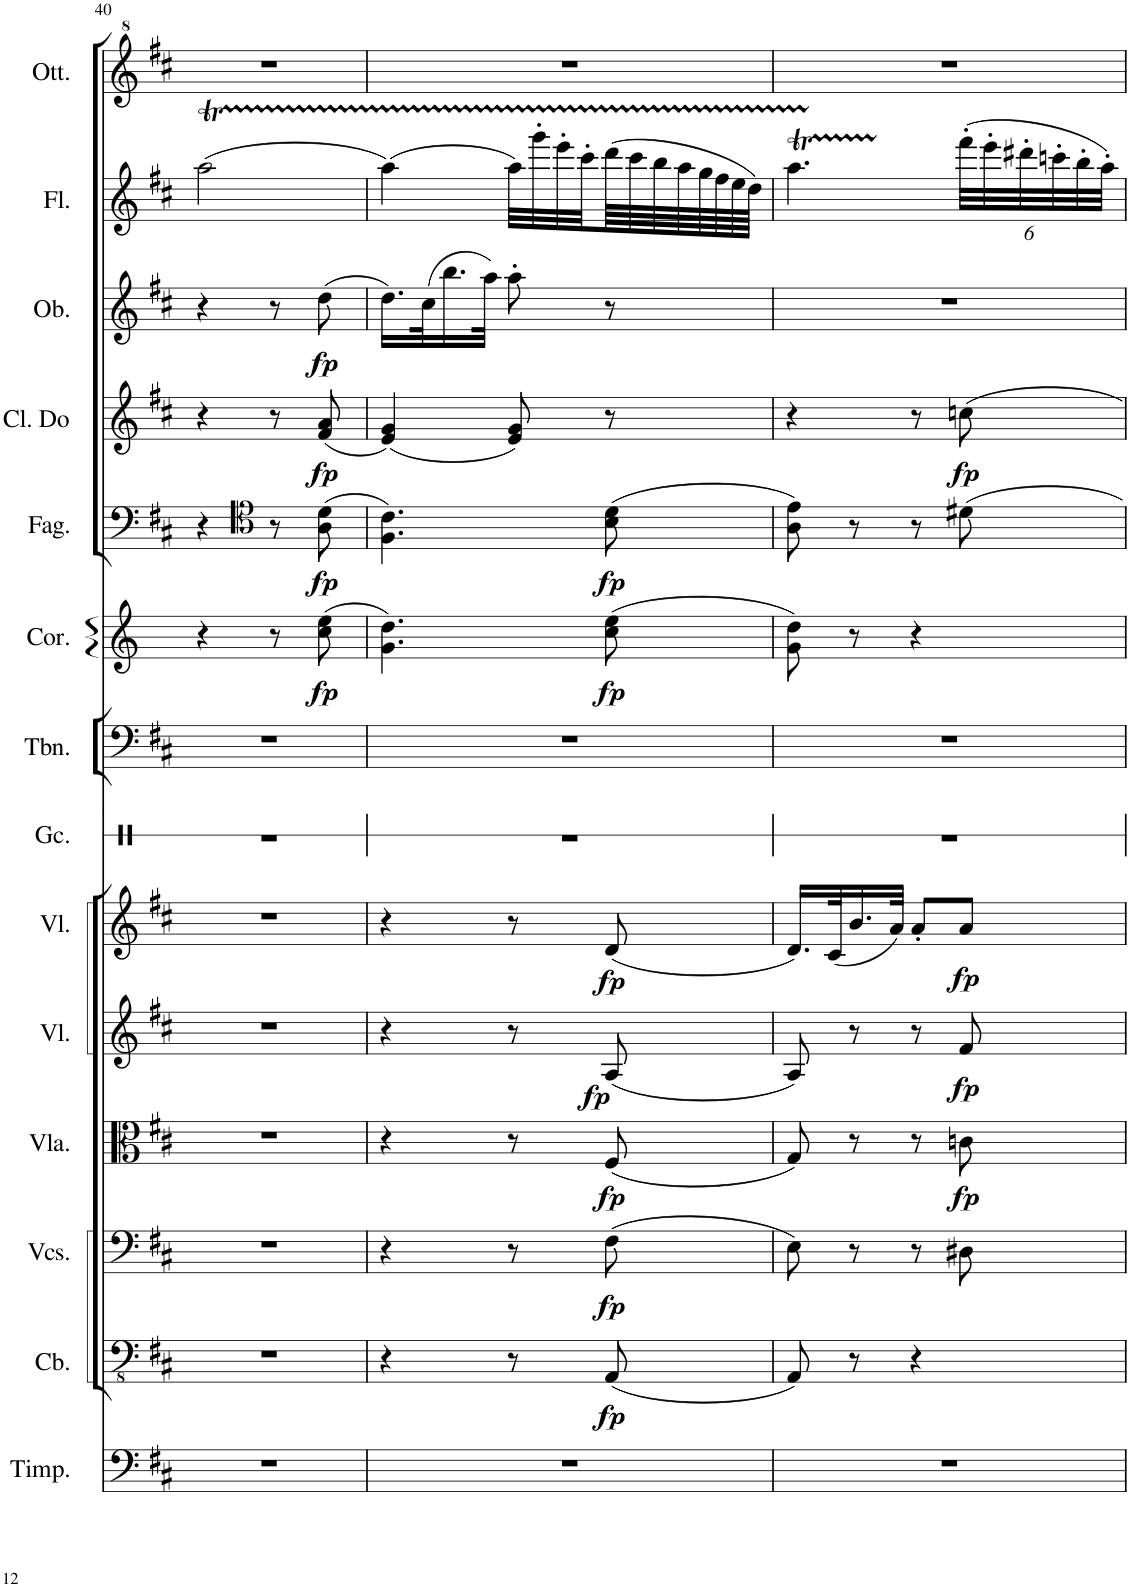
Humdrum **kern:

**kern	**kern	**dynam	**kern	**dynam	**kern	**dynam	**kern	**dynam	**kern	**dynam	**kern	**kern	**kern	**dynam	**kern	**dynam	**kern	**dynam	**kern	**dynam	**kern	**kern
*part14	*part13	*part13	*part12	*part12	*part11	*part11	*part10	*part10	*part9	*part9	*part8	*part7	*part6	*part6	*part5	*part5	*part4	*part4	*part3	*part3	*part2	*part1
*staff14	*staff13	*staff13	*staff12	*staff12	*staff11	*staff11	*staff10	*staff10	*staff9	*staff9	*staff8	*staff7	*staff6	*staff6	*staff5	*staff5	*staff4	*staff4	*staff3	*staff3	*staff2	*staff1
*I"Timpani	*I"Contrabbassi	*	*I"Violoncelli	*	*I"Viole	*	*I"Violini	*	*I"Violini	*	*I"Grancassa	*I"Trombone	*I"Corno in Re	*	*I"Fagotto	*	*I"Clarinetto in Do	*	*I"Oboe	*	*I"Flauto	*I"Ottavino
*I'Timp.	*I'Cb.	*	*	*	*	*	*I'Vl.	*	*I'Vl.	*	*I'Gc.	*I'Tbn.	*I'Cor.	*	*I'Fag.	*	*I'Cl. Do	*	*I'Ob.	*	*I'Fl.	*I'Ott.
!!LO:PB:g=z
*clefF4	*clefFv4	*	*clefF4	*	*clefC3	*	*clefG2	*	*clefG2	*	*clefX	*clefF4	*clefG2	*	*clefF4	*	*clefG2	*	*clefG2	*	*clefG2	*clefG^2
*	*	*	*	*	*	*	*	*	*	*	*	*	*Trd6c10	*	*	*	*Trd1c2	*	*	*	*	*Trd-7c-12
*k[f#c#]	*k[f#c#]	*	*k[f#c#]	*	*k[f#c#]	*	*k[f#c#]	*	*k[f#c#]	*	*k[]	*k[f#c#]	*k[]	*	*k[f#c#]	*	*k[f#c#]	*	*k[f#c#]	*	*k[f#c#]	*k[f#c#]
*M2/4	*M2/4	*	*M2/4	*	*M2/4	*	*M2/4	*	*M2/4	*	*M2/4	*M2/4	*M2/4	*	*M2/4	*	*M2/4	*	*M2/4	*	*M2/4	*M2/4
=40	=40	=40	=40	=40	=40	=40	=40	=40	=40	=40	=40	=40	=40	=40	=40	=40	=40	=40	=40	=40	=40	=40
2r	2r	.	2r	.	2r	.	2r	.	2r	.	2r	2r	4r	.	4r	.	4r	.	4r	.	(2aaT\	2r
*	*	*	*	*	*	*	*	*	*	*	*	*	*	*	*clefC4	*	*	*	*	*	*	*
.	.	.	.	.	.	.	.	.	.	.	.	.	8r	.	8r	.	8r	.	8r	.	.	.
!	!	!	!	!	!	!	!	!	!	!	!	!	!	!LO:DY:b	!	!LO:DY:b	!	!LO:DY:b	!	!LO:DY:b	!	!
.	.	.	.	.	.	.	.	.	.	.	.	.	(8cc\ 8ee\	fp	(8A\ 8d\	fp	(8f#/ 8a/	fp	(8dd\	fp	.	.
=41	=41	=41	=41	=41	=41	=41	=41	=41	=41	=41	=41	=41	=41	=41	=41	=41	=41	=41	=41	=41	=41	=41
2r	4r	.	4r	.	4r	.	4r	.	4r	.	2r	2r	4.g\ 4.dd\)	.	4.F#\ 4.c#\)	.	(4e/ 4g/)	.	16.dd\LL)	.	(4aa\)	2r
.	.	.	.	.	.	.	.	.	.	.	.	.	.	.	.	.	.	.	(32cc#\K	.	.	.
.	.	.	.	.	.	.	.	.	.	.	.	.	.	.	.	.	.	.	16.bb\	.	.	.
.	.	.	.	.	.	.	.	.	.	.	.	.	.	.	.	.	.	.	32aa\JJk)	.	.	.
.	8r	.	8r	.	8r	.	8r	.	8r	.	.	.	.	.	.	.	8e/ 8g/)	.	8aa'\	.	32aa\LLL)	.
.	.	.	.	.	.	.	.	.	.	.	.	.	.	.	.	.	.	.	.	.	32ggg'\	.
.	.	.	.	.	.	.	.	.	.	.	.	.	.	.	.	.	.	.	.	.	32eee'\	.
.	.	.	.	.	.	.	.	.	.	.	.	.	.	.	.	.	.	.	.	.	32ccc#'\	.
!	!	!LO:DY:b	!	!LO:DY:b	!	!LO:DY:b	!	!LO:DY:b	!	!LO:DY:b	!	!	!	!LO:DY:b	!	!LO:DY:b	!	!	!	!	!	!
.	(8AAA/	fp	(8F#\	fp	(8F#/	fp	(8A/	fp	(8d/	fp	.	.	(8cc\ 8ee\	fp	(8B\ 8d\	fp	8r	.	8r	.	(64ddd\L	.
.	.	.	.	.	.	.	.	.	.	.	.	.	.	.	.	.	.	.	.	.	64ccc#\	.
.	.	.	.	.	.	.	.	.	.	.	.	.	.	.	.	.	.	.	.	.	64bb\	.
.	.	.	.	.	.	.	.	.	.	.	.	.	.	.	.	.	.	.	.	.	64aa\	.
.	.	.	.	.	.	.	.	.	.	.	.	.	.	.	.	.	.	.	.	.	64gg\	.
.	.	.	.	.	.	.	.	.	.	.	.	.	.	.	.	.	.	.	.	.	64ff#\	.
.	.	.	.	.	.	.	.	.	.	.	.	.	.	.	.	.	.	.	.	.	64ee\	.
.	.	.	.	.	.	.	.	.	.	.	.	.	.	.	.	.	.	.	.	.	64dd\JJJJ)	.
=42	=42	=42	=42	=42	=42	=42	=42	=42	=42	=42	=42	=42	=42	=42	=42	=42	=42	=42	=42	=42	=42	=42
2r	8AAA/)	.	8E\)	.	8G/)	.	8A/)	.	16.d/LL)	.	2r	2r	8g\ 8dd\)	.	8A\ 8e\)	.	4r	.	2r	.	4.aaT\	2r
.	.	.	.	.	.	.	.	.	(32c#/K	.	.	.	.	.	.	.	.	.	.	.	.	.
.	8r	.	8r	.	8r	.	8r	.	16.b/	.	.	.	8r	.	8r	.	.	.	.	.	.	.
.	.	.	.	.	.	.	.	.	32a/JJk)	.	.	.	.	.	.	.	.	.	.	.	.	.
.	4r	.	8r	.	8r	.	8r	.	8a'/L	.	.	.	4r	.	8r	.	8r	.	.	.	.	.
*	*	*	*	*	*	*	*	*	*	*	*	*	*	*	*	*	*	*	*	*	*Xbrackettup	*
!	!	!	!	!	!	!LO:DY:b	!	!LO:DY:b	!	!LO:DY:b	!	!	!	!	!	!	!	!LO:DY:b	!	!	!	!
.	.	.	8D#X\	.	8cn\	fp	8f#/	fp	8a/J	fp	.	.	.	.	8d#X\	.	8ccn\	fp	.	.	(48fff#'\LLL	.
.	.	.	.	.	.	.	.	.	.	.	.	.	.	.	.	.	.	.	.	.	48eee'\	.
.	.	.	.	.	.	.	.	.	.	.	.	.	.	.	.	.	.	.	.	.	48ddd#X'\	.
.	.	.	.	.	.	.	.	.	.	.	.	.	.	.	.	.	.	.	.	.	48cccn'\	.
.	.	.	.	.	.	.	.	.	.	.	.	.	.	.	.	.	.	.	.	.	48bb'\	.
.	.	.	.	.	.	.	.	.	.	.	.	.	.	.	.	.	.	.	.	.	48aaTTT'\JJJ)	.
=	=	=	=	=	=	=	=	=	=	=	=	=	=	=	=	=	=	=	=	=	=	=
*-	*-	*-	*-	*-	*-	*-	*-	*-	*-	*-	*-	*-	*-	*-	*-	*-	*-	*-	*-	*-	*-	*-
